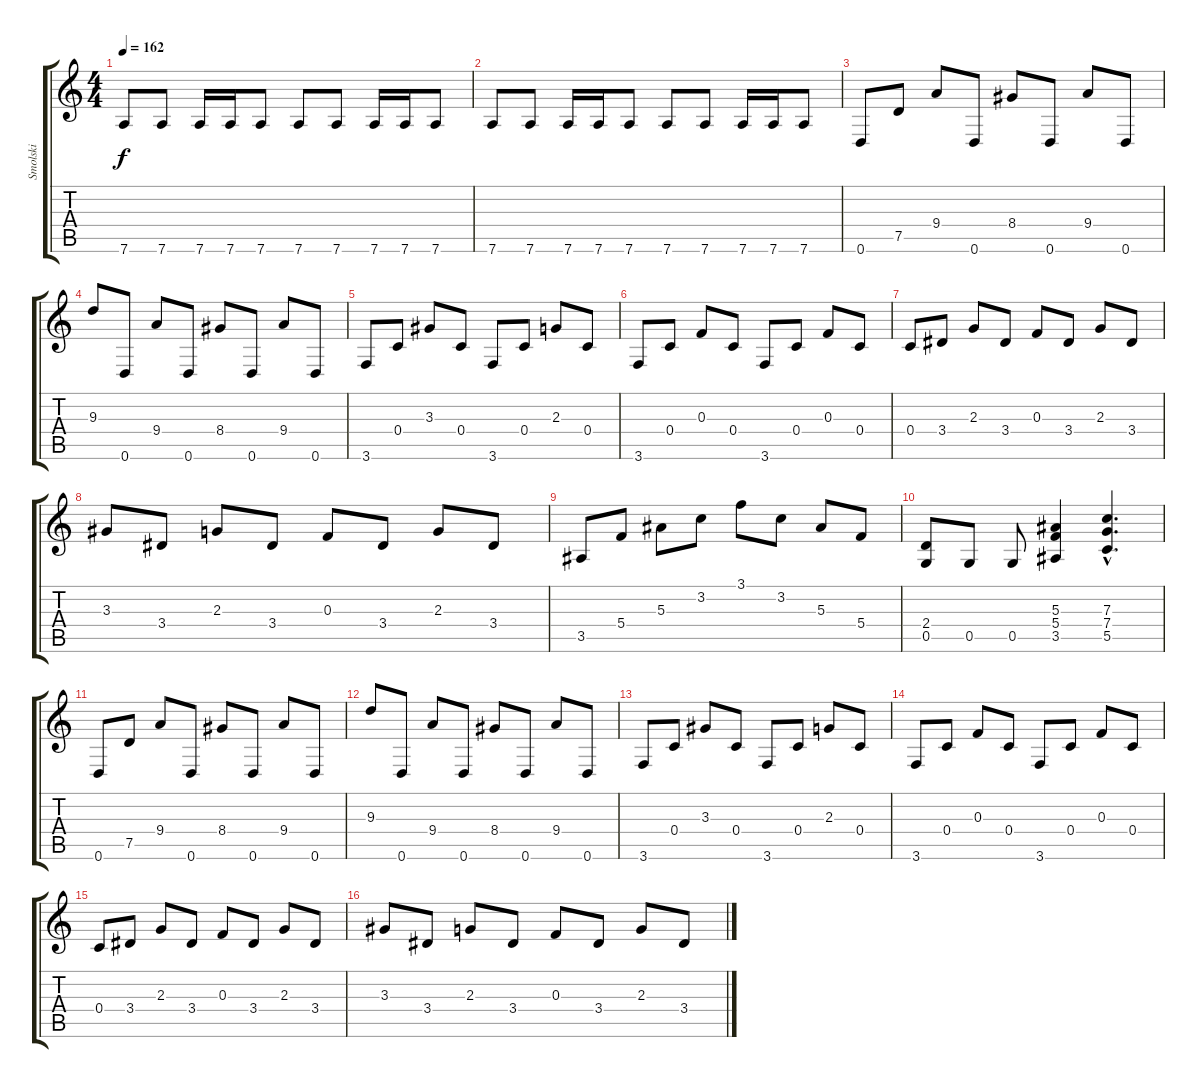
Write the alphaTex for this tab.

\track ("Smolski" "Smolski") {instrument distortionguitar}
\staff {score tabs}
\tuning (D4 A3 F3 C3 G2 D2) {hide}
\ts (4 4)
\tempo 162
\clef g2
\ks c
7.6.8{dy f} 7.6.8 7.6.16 7.6.16 7.6.8 7.6.8 7.6.8 7.6.16 7.6.16 7.6.8 |
7.6.8 7.6.8 7.6.16 7.6.16 7.6.8 7.6.8 7.6.8 7.6.16 7.6.16 7.6.8 |
0.6.8 7.5.8 9.4.8 0.6.8 8.4.8 0.6.8 9.4.8 0.6.8 |
9.3.8 0.6.8 9.4.8 0.6.8 8.4.8 0.6.8 9.4.8 0.6.8 |
3.6.8 0.4.8 3.3.8 0.4.8 3.6.8 0.4.8 2.3.8 0.4.8 |
3.6.8 0.4.8 0.3.8 0.4.8 3.6.8 0.4.8 0.3.8 0.4.8 |
0.4.8 3.4.8 2.3.8 3.4.8 0.3.8 3.4.8 2.3.8 3.4.8 |
3.3.8 3.4.8 2.3.8 3.4.8 0.3.8 3.4.8 2.3.8 3.4.8 |
3.5.8 5.4.8 5.3.8 3.2.8 3.1.8 3.2.8 5.3.8 5.4.8 |
(2.4 0.5).8 0.5.8 0.5.8 (5.3 5.4 3.5).4 (7.3{hac} 7.4{hac} 5.5{hac}).4{d} |
0.6.8 7.5.8 9.4.8 0.6.8 8.4.8 0.6.8 9.4.8 0.6.8 |
9.3.8 0.6.8 9.4.8 0.6.8 8.4.8 0.6.8 9.4.8 0.6.8 |
3.6.8 0.4.8 3.3.8 0.4.8 3.6.8 0.4.8 2.3.8 0.4.8 |
3.6.8 0.4.8 0.3.8 0.4.8 3.6.8 0.4.8 0.3.8 0.4.8 |
0.4.8 3.4.8 2.3.8 3.4.8 0.3.8 3.4.8 2.3.8 3.4.8 |
3.3.8 3.4.8 2.3.8 3.4.8 0.3.8 3.4.8 2.3.8 3.4.8
